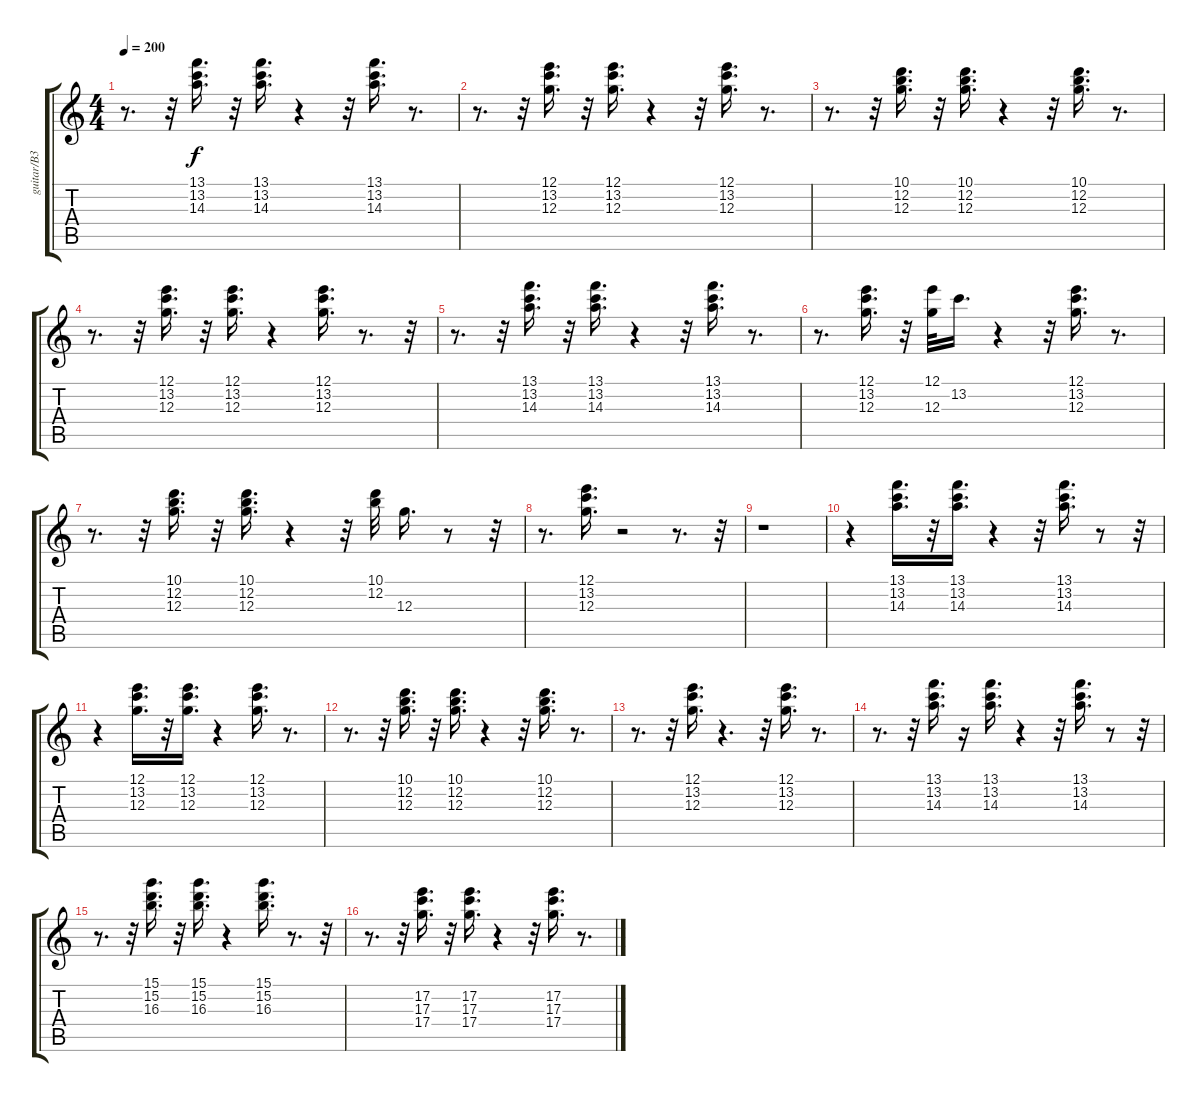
\track ("guitar/B3           " "guitar/B3 ") {instrument electricguitarmuted}
\staff {score tabs}
\tuning (E4 B3 G3 D3 A2 E2) {hide}
\ts (4 4)
\tempo 200
\clef g2
\ks c
r.8{d dy f} r.32 (13.1 13.2 14.3).16{d} r.32 (13.1 13.2 14.3).16{d} r.4 r.32 (13.1 13.2 14.3).16{d} r.8{d} |
r.8{d} r.32 (12.1 13.2 12.3).16{d} r.32 (12.1 13.2 12.3).16{d} r.4 r.32 (12.1 13.2 12.3).16{d} r.8{d} |
r.8{d} r.32 (10.1 12.2 12.3).16{d} r.32 (10.1 12.2 12.3).16{d} r.4 r.32 (10.1 12.2 12.3).16{d} r.8{d} |
r.8{d} r.32 (12.1 13.2 12.3).16{d} r.32 (12.1 13.2 12.3).16{d} r.4 (12.1 13.2 12.3).16{d} r.8{d} r.32 |
r.8{d} r.32 (13.1 13.2 14.3).16{d} r.32 (13.1 13.2 14.3).16{d} r.4 r.32 (13.1 13.2 14.3).16{d} r.8{d} |
r.8{d} (12.1 13.2 12.3).16{d} r.32 (12.1 12.3).32 13.2.16{d} r.4 r.32 (12.1 13.2 12.3).16{d} r.8{d} |
r.8{d} r.32 (10.1 12.2 12.3).16{d} r.32 (10.1 12.2 12.3).16{d} r.4 r.32 (10.1 12.2).32 12.3.16{d} r.8 r.32 |
r.8{d} (12.1 13.2 12.3).16{d} r.2 r.8{d} r.32 |
r.1 |
r.4 (13.1 13.2 14.3).16{d} r.32 (13.1 13.2 14.3).16{d} r.4 r.32 (13.1 13.2 14.3).16{d} r.8 r.32 |
r.4 (12.1 13.2 12.3).16{d} r.32 (12.1 13.2 12.3).16{d} r.4 (12.1 13.2 12.3).16{d} r.8{d} |
r.8{d} r.32 (10.1 12.2 12.3).16{d} r.32 (10.1 12.2 12.3).16{d} r.4 r.32 (10.1 12.2 12.3).16{d} r.8{d} |
r.8{d} r.32 (12.1 13.2 12.3).16{d} r.4{d} r.32 (12.1 13.2 12.3).16{d} r.8{d} |
r.8{d} r.32 (13.1 13.2 14.3).16{d} r.16 (13.1 13.2 14.3).16{d} r.4 r.32 (13.1 13.2 14.3).16{d} r.8 r.32 |
r.8{d} r.32 (15.1 15.2 16.3).16{d} r.32 (15.1 15.2 16.3).16{d} r.4 (15.1 15.2 16.3).16{d} r.8{d} r.32 |
r.8{d} r.32 (17.2 17.3 17.4).16{d} r.32 (17.2 17.3 17.4).16{d} r.4 r.32 (17.2 17.3 17.4).16{d} r.8{d}
